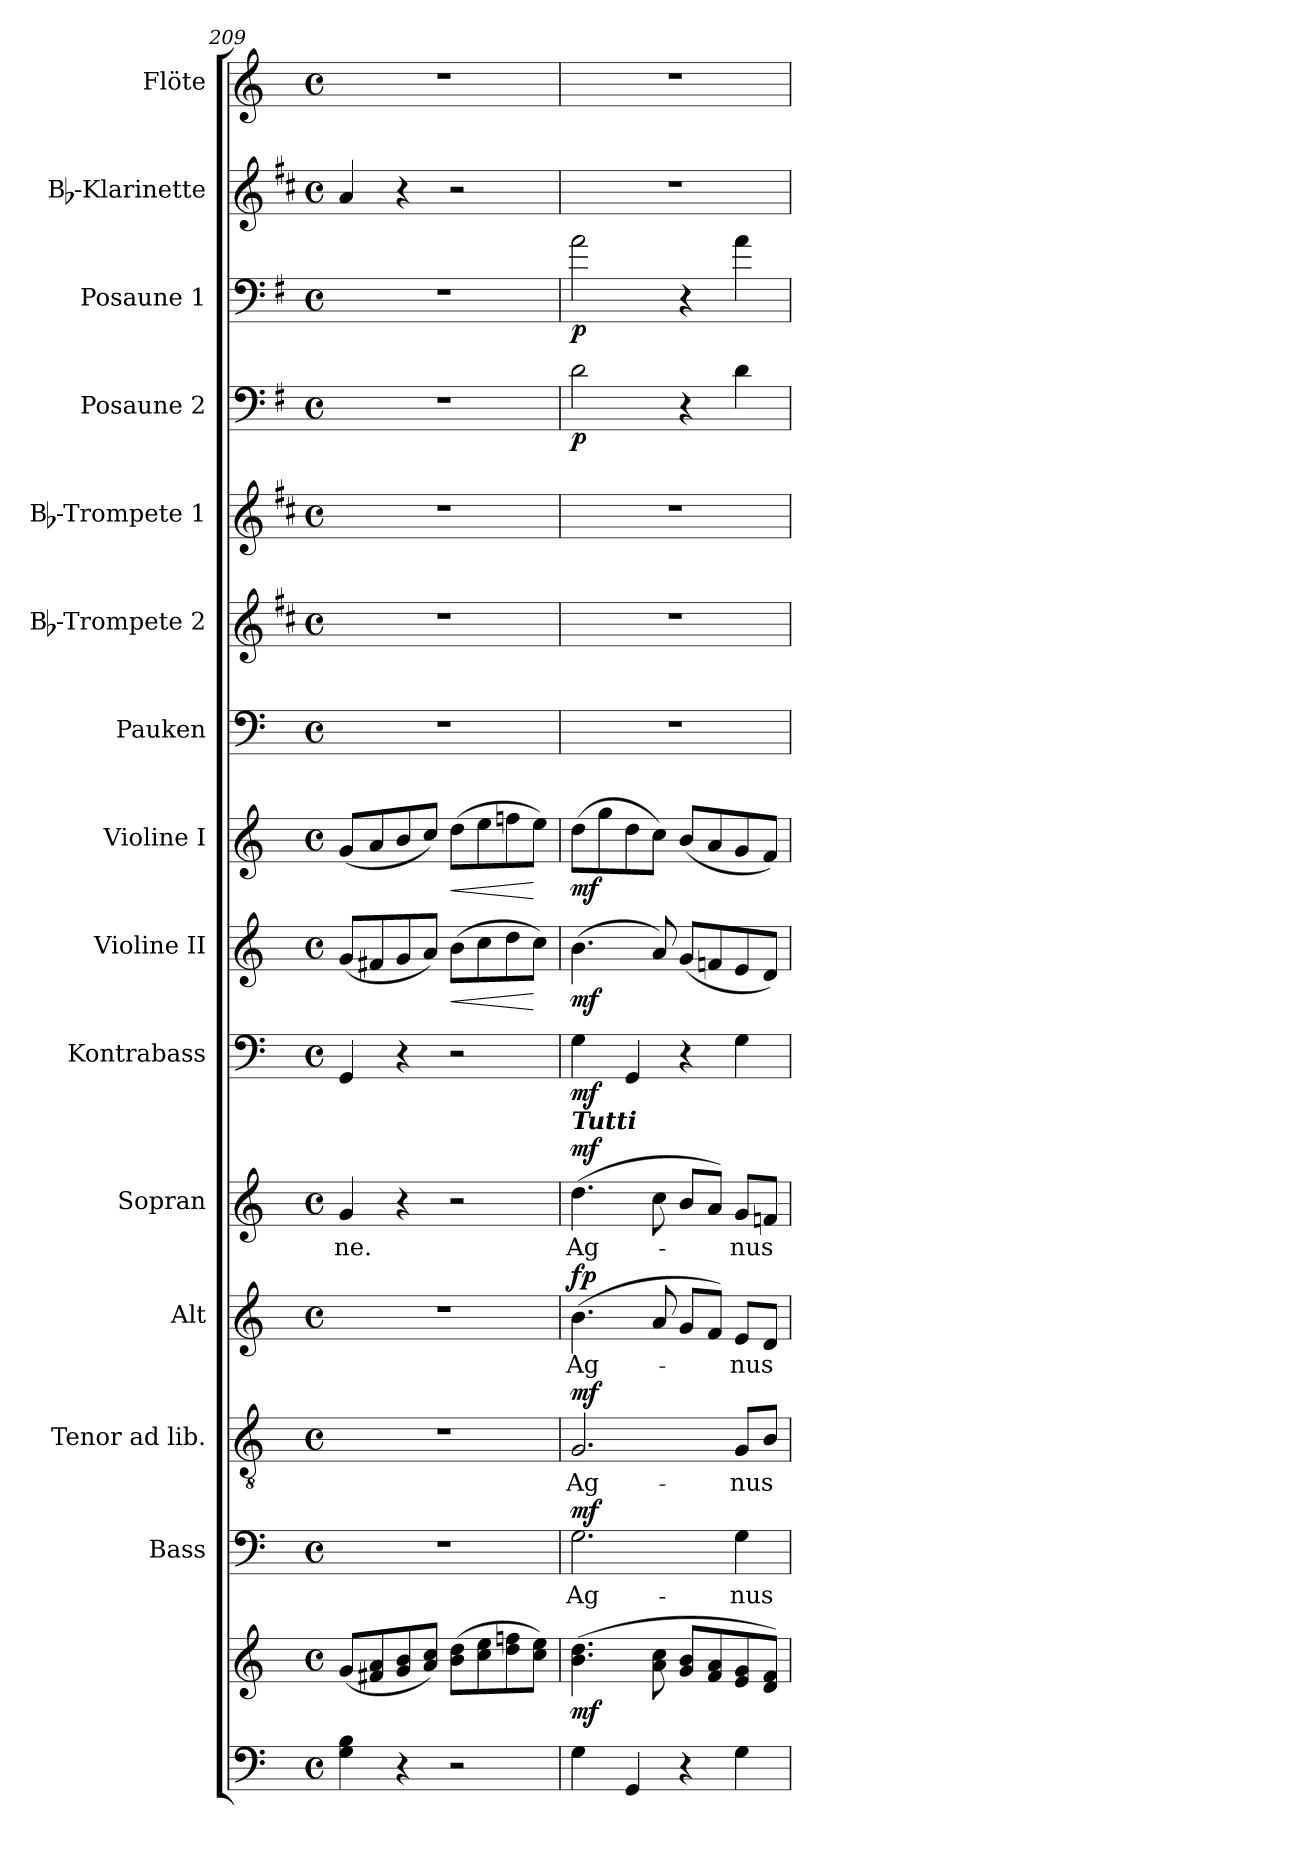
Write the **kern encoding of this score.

**kern	**kern	**dynam	**kern	**text	**dynam	**kern	**text	**dynam	**kern	**text	**dynam	**kern	**text	**dynam	**kern	**dynam	**kern	**dynam	**kern	**dynam	**kern	**kern	**kern	**kern	**dynam	**kern	**dynam	**kern	**kern
*part15	*part15	*part15	*part14	*part14	*part14	*part13	*part13	*part13	*part12	*part12	*part12	*part11	*part11	*part11	*part10	*part10	*part9	*part9	*part8	*part8	*part7	*part6	*part5	*part4	*part4	*part3	*part3	*part2	*part1
*staff16	*staff15	*staff15/16	*staff14	*staff14	*staff14	*staff13	*staff13	*staff13	*staff12	*staff12	*staff12	*staff11	*staff11	*staff11	*staff10	*staff10	*staff9	*staff9	*staff8	*staff8	*staff7	*staff6	*staff5	*staff4	*staff4	*staff3	*staff3	*staff2	*staff1
*	*	*	*I"Bass	*	*	*I"Tenor ad lib.	*	*	*I"Alt	*	*	*I"Sopran	*	*	*I"Kontrabass	*	*I"Violine II	*	*I"Violine I	*	*I"Pauken	*I"Bb-Trompete 2	*I"Bb-Trompete 1	*I"Posaune 2	*	*I"Posaune 1	*	*I"Bb-Klarinette	*I"Flöte
*	*	*	*I'B.	*	*	*I'T.	*	*	*I'A.	*	*	*I'S.	*	*	*I'Kb.	*	*I'Vl. II	*	*I'Vl. I	*	*I'Pk.	*I'Bb Trp. 2	*I'Bb Trp. 1	*I'Pos. 2	*	*I'Pos. 1	*	*I'Bb Kl.	*I'Fl.
*clefF4	*clefG2	*	*clefF4	*	*	*clefGv2	*	*	*clefG2	*	*	*clefG2	*	*	*clefF4	*	*clefG2	*	*clefG2	*	*clefF4	*clefG2	*clefG2	*clefF4	*	*clefF4	*	*clefG2	*clefG2
*	*	*	*	*	*	*	*	*	*	*	*	*	*	*	*ITrd7c12	*	*	*	*	*	*	*ITrd1c2	*ITrd1c2	*ITrd4c7	*	*ITrd4c7	*	*ITrd1c2	*
*k[]	*k[]	*	*k[]	*	*	*k[]	*	*	*k[]	*	*	*k[]	*	*	*k[]	*	*k[]	*	*k[]	*	*k[]	*k[]	*k[]	*k[]	*	*k[]	*	*k[]	*k[]
*C:	*C:	*	*C:	*	*	*C:	*	*	*C:	*	*	*C:	*	*	*C:	*	*C:	*	*C:	*	*C:	*C:	*C:	*C:	*	*C:	*	*C:	*C:
*M4/4	*M4/4	*	*M4/4	*	*	*M4/4	*	*	*M4/4	*	*	*M4/4	*	*	*M4/4	*	*M4/4	*	*M4/4	*	*M4/4	*M4/4	*M4/4	*M4/4	*	*M4/4	*	*M4/4	*M4/4
*met(c)	*met(c)	*	*met(c)	*	*	*met(c)	*	*	*met(c)	*	*	*met(c)	*	*	*met(c)	*	*met(c)	*	*met(c)	*	*met(c)	*met(c)	*met(c)	*met(c)	*	*met(c)	*	*met(c)	*met(c)
=209	=209	=209	=209	=209	=209	=209	=209	=209	=209	=209	=209	=209	=209	=209	=209	=209	=209	=209	=209	=209	=209	=209	=209	=209	=209	=209	=209	=209	=209
!	!	!	!	!	!	!	!	!	!	!	!	!	!LO:LY:b	!	!	!	!	!	!	!	!	!	!	!	!	!	!	!	!
4G\ 4B\	(<8g/L	.	1r	.	.	1r	.	.	1r	.	.	4g/	-ne.	.	4GGG/	.	(<8g/L	.	(<8g/L	.	1r	1r	1r	1r	.	1r	.	4g/	1r
.	8f#X/ 8a/	.	.	.	.	.	.	.	.	.	.	.	.	.	.	.	8f#X/	.	8a/	.	.	.	.	.	.	.	.	.	.
4r	8g/ 8b/	.	.	.	.	.	.	.	.	.	.	4r	.	.	4r	.	8g/	.	8b/	.	.	.	.	.	.	.	.	4r	.
.	8a/ 8cc/J)	.	.	.	.	.	.	.	.	.	.	.	.	.	.	.	8a/J)	.	8cc/J)	.	.	.	.	.	.	.	.	.	.
!	!	!	!	!	!	!	!	!	!	!	!	!	!	!	!	!	!	!LO:HP:b	!	!LO:HP:b	!	!	!	!	!	!	!	!	!
2r	(>8b\ 8dd\L	.	.	.	.	.	.	.	.	.	.	2r	.	.	2r	.	(>8b\L	<	(>8dd\L	<	.	.	.	.	.	.	.	2r	.
.	8cc\ 8ee\	.	.	.	.	.	.	.	.	.	.	.	.	.	.	.	8cc\	.	8ee\	.	.	.	.	.	.	.	.	.	.
.	8dd\ 8ffn\	.	.	.	.	.	.	.	.	.	.	.	.	.	.	.	8dd\	.	8ffn\	.	.	.	.	.	.	.	.	.	.
.	8cc\ 8ee\J)	.	.	.	.	.	.	.	.	.	.	.	.	.	.	.	8cc\J)	[	8ee\J)	[	.	.	.	.	.	.	.	.	.
!!LO:PB:g=z
=210	=210	=210	=210	=210	=210	=210	=210	=210	=210	=210	=210	=210	=210	=210	=210	=210	=210	=210	=210	=210	=210	=210	=210	=210	=210	=210	=210	=210	=210
!	!	!	!	!	!	!	!	!	!	!	!	!LO:TX:a:Bi:t=Tutti	!	!	!	!	!	!	!	!	!	!	!	!	!	!	!	!	!
!	!	!LO:DY:b	!	!LO:LY:b	!LO:DY:a	!	!LO:LY:b	!LO:DY:a	!	!LO:LY:b	!LO:DY:a	!	!LO:LY:b	!LO:DY:a	!	!LO:DY:b	!	!LO:DY:b	!	!LO:DY:b	!	!	!	!	!LO:DY:b	!	!LO:DY:b	!	!
4G\	(>4.b\ 4.dd\	mf	2.G\	Ag-	mf	2.G/	Ag-	mf	(>4.b\	Ag-	fp	(>4.dd\	Ag-	mf	4GG\	mf	(>4.b\	mf	(>8dd\L	mf	1r	1r	1r	2G\	p	2d\	p	1r	1r
.	.	.	.	.	.	.	.	.	.	.	.	.	.	.	.	.	.	.	8gg\	.	.	.	.	.	.	.	.	.	.
4GG/	.	.	.	.	.	.	.	.	.	.	.	.	.	.	4GGG/	.	.	.	8dd\	.	.	.	.	.	.	.	.	.	.
.	8a\ 8cc\	.	.	.	.	.	.	.	8a/	.	.	8cc\	.	.	.	.	8a/)	.	8cc\J)	.	.	.	.	.	.	.	.	.	.
4r	8g/ 8b/L	.	.	.	.	.	.	.	8g/L	.	.	8b/L	.	.	4r	.	(<8g/L	.	(<8b/L	.	.	.	.	4r	.	4r	.	.	.
.	8f/ 8a/	.	.	.	.	.	.	.	8f/J)	.	.	8a/J)	.	.	.	.	8fn/	.	8a/	.	.	.	.	.	.	.	.	.	.
!	!	!	!	!LO:LY:b	!	!	!LO:LY:b	!	!	!LO:LY:b	!	!	!LO:LY:b	!	!	!	!	!	!	!	!	!	!	!	!	!	!	!	!
4G\	8e/ 8g/	.	4G\	-nus	.	8G/L	-nus	.	8e/L	-nus	.	8g/L	-nus	.	4GG\	.	8e/	.	8g/	.	.	.	.	4G\	.	4d\	.	.	.
.	8d/ 8f/J)	.	.	.	.	8B/J	.	.	8d/J	.	.	8fn/J	.	.	.	.	8d/J)	.	8f/J)	.	.	.	.	.	.	.	.	.	.
=	=	=	=	=	=	=	=	=	=	=	=	=	=	=	=	=	=	=	=	=	=	=	=	=	=	=	=	=	=
*-	*-	*-	*-	*-	*-	*-	*-	*-	*-	*-	*-	*-	*-	*-	*-	*-	*-	*-	*-	*-	*-	*-	*-	*-	*-	*-	*-	*-	*-
